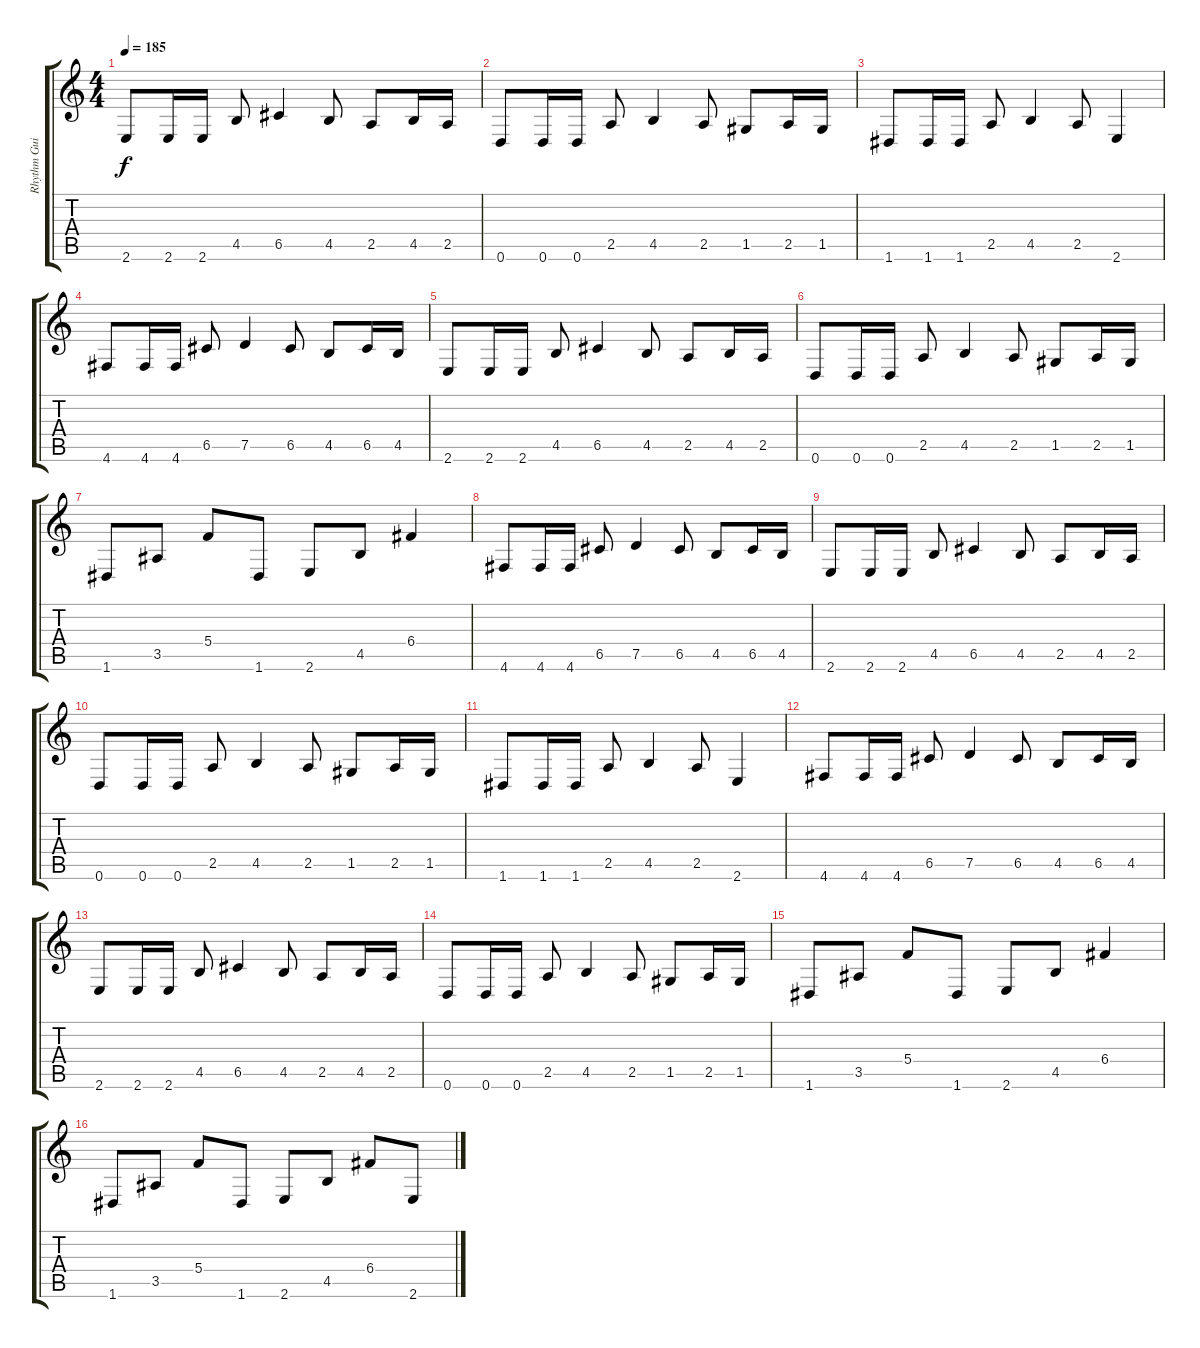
\track ("Rhythm Guitar" "Rhythm Gui") {instrument distortionguitar}
\staff {score tabs}
\tuning (D4 A3 F3 C3 G2 D2) {hide}
\ts (4 4)
\tempo 185
\clef g2
\ks c
2.6.8{dy f} 2.6.16 2.6.16 4.5.8 6.5.4 4.5.8 2.5.8 4.5.16 2.5.16 |
0.6.8 0.6.16 0.6.16 2.5.8 4.5.4 2.5.8 1.5.8 2.5.16 1.5.16 |
1.6.8 1.6.16 1.6.16 2.5.8 4.5.4 2.5.8 2.6.4 |
4.6.8 4.6.16 4.6.16 6.5.8 7.5.4 6.5.8 4.5.8 6.5.16 4.5.16 |
2.6.8 2.6.16 2.6.16 4.5.8 6.5.4 4.5.8 2.5.8 4.5.16 2.5.16 |
0.6.8 0.6.16 0.6.16 2.5.8 4.5.4 2.5.8 1.5.8 2.5.16 1.5.16 |
1.6.8 3.5.8 5.4.8 1.6.8 2.6.8 4.5.8 6.4.4 |
4.6.8 4.6.16 4.6.16 6.5.8 7.5.4 6.5.8 4.5.8 6.5.16 4.5.16 |
2.6.8 2.6.16 2.6.16 4.5.8 6.5.4 4.5.8 2.5.8 4.5.16 2.5.16 |
0.6.8 0.6.16 0.6.16 2.5.8 4.5.4 2.5.8 1.5.8 2.5.16 1.5.16 |
1.6.8 1.6.16 1.6.16 2.5.8 4.5.4 2.5.8 2.6.4 |
4.6.8 4.6.16 4.6.16 6.5.8 7.5.4 6.5.8 4.5.8 6.5.16 4.5.16 |
2.6.8 2.6.16 2.6.16 4.5.8 6.5.4 4.5.8 2.5.8 4.5.16 2.5.16 |
0.6.8 0.6.16 0.6.16 2.5.8 4.5.4 2.5.8 1.5.8 2.5.16 1.5.16 |
1.6.8 3.5.8 5.4.8 1.6.8 2.6.8 4.5.8 6.4.4 |
1.6.8 3.5.8 5.4.8 1.6.8 2.6.8 4.5.8 6.4.8 2.6.8
